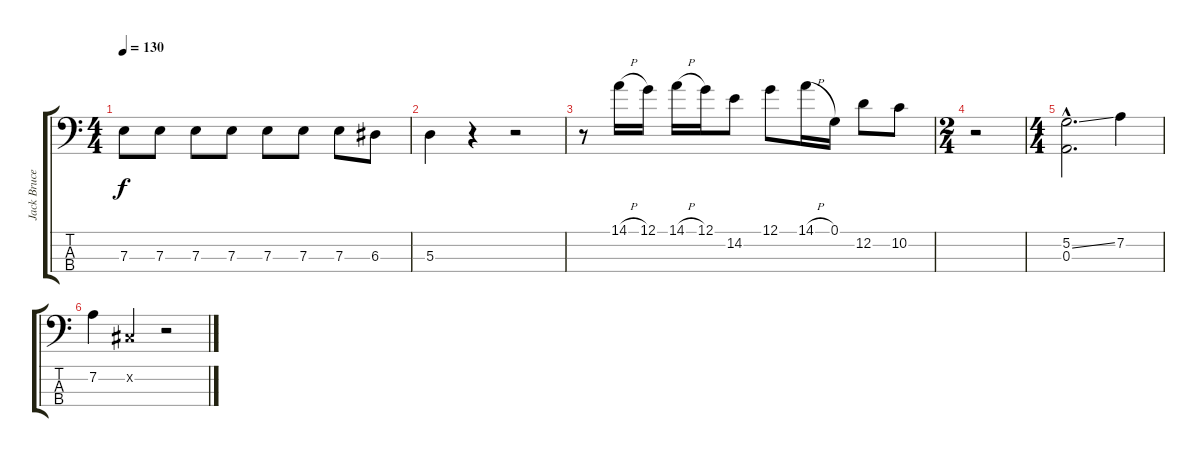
\track ("Jack Bruce" "Jack Bruce") {instrument electricbassfinger}
\staff {score tabs}
\tuning (G2 D2 A1 E1) {hide}
\ts (4 4)
\tempo 130
\clef f4
\ks c
7.3.8{dy f} 7.3.8 7.3.8 7.3.8 7.3.8 7.3.8 7.3.8 6.3.8 |
5.3.4 r.4 r.2 |
r.8 14.1{h}.16 12.1.16 14.1{h}.16 12.1.16 14.2.8 12.1.8 14.1{h}.16 0.1.16 12.2.8 10.2.8 |
\ts (2 4)
r.2 |
\ts (4 4)
(5.2{ss hac} 0.3{hac}).2{d} 7.2.4 |
7.2.4 -1.2{x}.4 r.2
